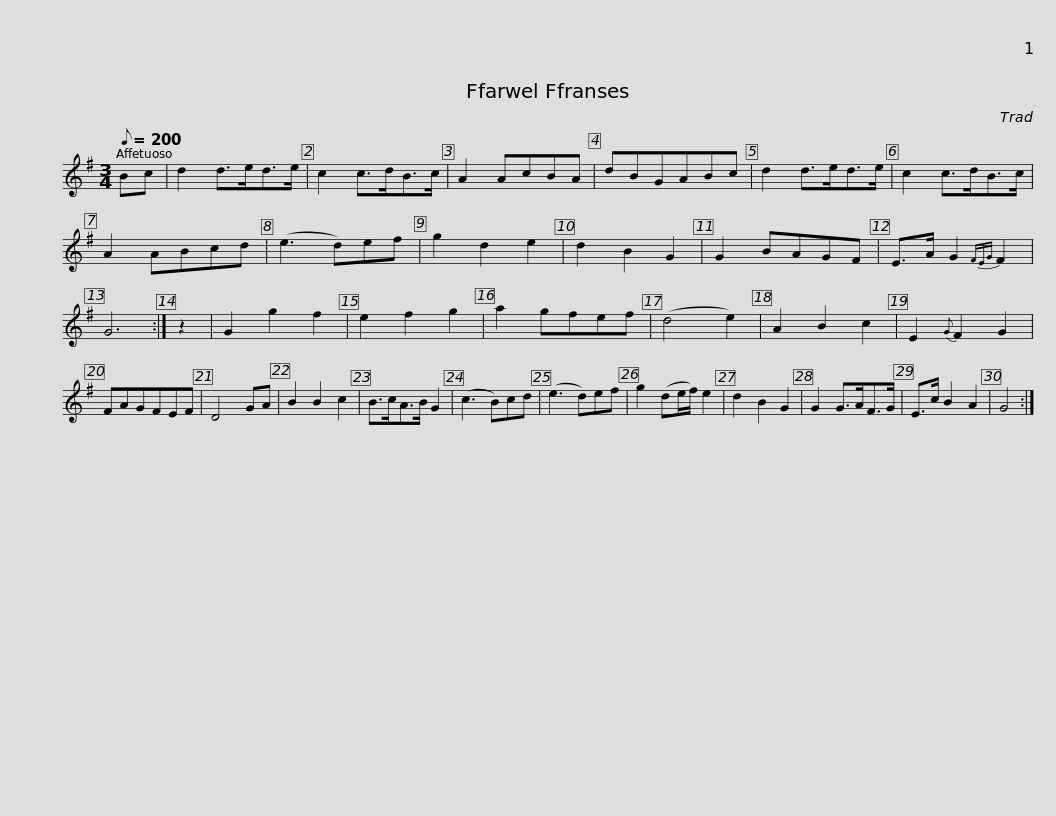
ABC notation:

X:1
L:1/8
Q:1/8=200
M:3/4
I:linebreak $
K:G
V:1 treble
V:1
 Bc | d2 d>ed>e | c2 c>dB>c | A2 AcBA | dBGABc | %5
 d2 d>ed>e | c2 c>dB>c | A2 ABcd |$ (e3 d)ef | g2 d2 e2 | %10
 d2 B2 G2 | G2 BAGF | E>A G2{FEG} F2 | G6 :|$ z2 | %15
 G2 g2 f2 | e2 f2 g2 | a2 gfef | (d4 e2) | A2 B2 c2 | %20
 E2{G} F2 G2 | FAGFEF | D4 GA | B2 B2 c2 | B>cA>B G2 |$ %25
 (c3 B)cd | (e3 d)ef | g2 (de/f/) e2 | d2 B2 G2 | G2 G>AF>G | %30
 E>c B2 A2 | G4 :| %32
